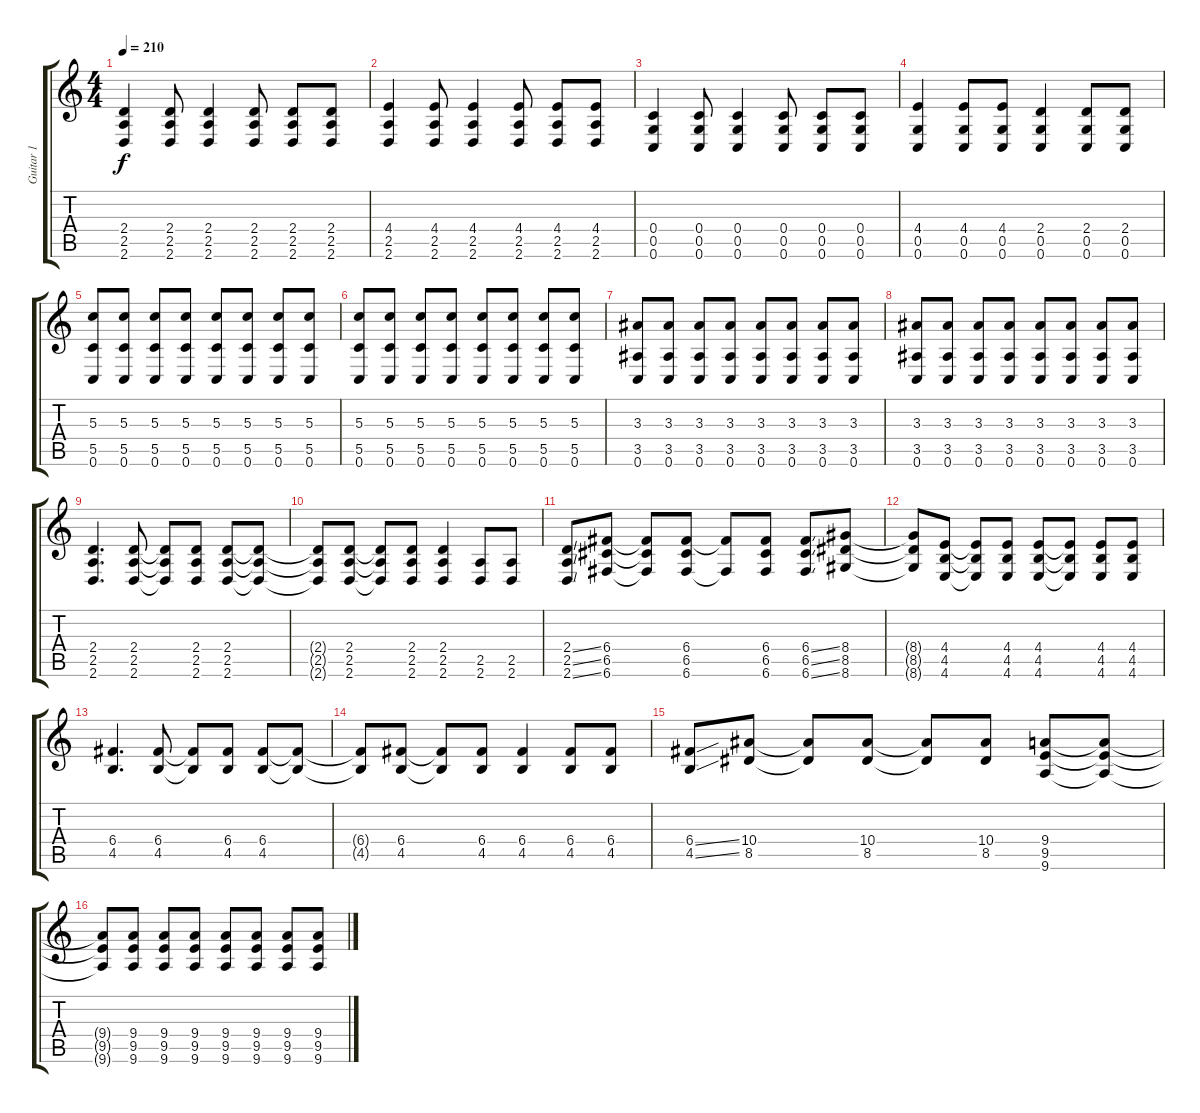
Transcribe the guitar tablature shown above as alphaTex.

\track ("Guitar 1" "Guitar 1") {instrument distortionguitar}
\staff {score tabs}
\tuning (E4 C4 G3 C3 G2 C2) {hide}
\ts (4 4)
\tempo 210
\clef g2
\ks c
(2.4 2.5 2.6).4{dy f} (2.4 2.5 2.6).8 (2.4 2.5 2.6).4 (2.4 2.5 2.6).8 (2.4 2.5 2.6).8 (2.4 2.5 2.6).8 |
(4.4 2.5 2.6).4 (4.4 2.5 2.6).8 (4.4 2.5 2.6).4 (4.4 2.5 2.6).8 (4.4 2.5 2.6).8 (4.4 2.5 2.6).8 |
(0.4 0.5 0.6).4 (0.4 0.5 0.6).8 (0.4 0.5 0.6).4 (0.4 0.5 0.6).8 (0.4 0.5 0.6).8 (0.4 0.5 0.6).8 |
(4.4 0.5 0.6).4 (4.4 0.5 0.6).8 (4.4 0.5 0.6).8 (2.4 0.5 0.6).4 (2.4 0.5 0.6).8 (2.4 0.5 0.6).8 |
(5.3 5.5 0.6).8 (5.3 5.5 0.6).8 (5.3 5.5 0.6).8 (5.3 5.5 0.6).8 (5.3 5.5 0.6).8 (5.3 5.5 0.6).8 (5.3 5.5 0.6).8 (5.3 5.5 0.6).8 |
(5.3 5.5 0.6).8 (5.3 5.5 0.6).8 (5.3 5.5 0.6).8 (5.3 5.5 0.6).8 (5.3 5.5 0.6).8 (5.3 5.5 0.6).8 (5.3 5.5 0.6).8 (5.3 5.5 0.6).8 |
(3.3 3.5 0.6).8 (3.3 3.5 0.6).8 (3.3 3.5 0.6).8 (3.3 3.5 0.6).8 (3.3 3.5 0.6).8 (3.3 3.5 0.6).8 (3.3 3.5 0.6).8 (3.3 3.5 0.6).8 |
(3.3 3.5 0.6).8 (3.3 3.5 0.6).8 (3.3 3.5 0.6).8 (3.3 3.5 0.6).8 (3.3 3.5 0.6).8 (3.3 3.5 0.6).8 (3.3 3.5 0.6).8 (3.3 3.5 0.6).8 |
(2.4 2.5 2.6).4{d} (2.4 2.5 2.6).8 (2.4{t} 2.5{t} 2.6{t}).8 (2.4 2.5 2.6).8 (2.4 2.5 2.6).8 (2.4{t} 2.5{t} 2.6{t}).8 |
(2.4{t} 2.5{t} 2.6{t}).8 (2.4 2.5 2.6).8 (2.4{t} 2.5{t} 2.6{t}).8 (2.4 2.5 2.6).8 (2.4 2.5 2.6).4 (2.5 2.6).8 (2.5 2.6).8 |
(2.4{ss} 2.5{ss} 2.6{ss}).8 (6.4 6.5 6.6).8 (6.4{t} 6.5{t} 6.6{t}).8 (6.4 6.5 6.6).8 (6.4{t} 6.6{t}).8 (6.4 6.5 6.6).8 (6.4{ss} 6.5{ss} 6.6{ss}).8 (8.4 8.5 8.6).8 |
(8.4{t} 8.5{t} 8.6{t}).8 (4.4 4.5 4.6).8 (4.4{t} 4.5{t} 4.6{t}).8 (4.4 4.5 4.6).8 (4.4 4.5 4.6).8 (4.4{t} 4.5{t} 4.6{t}).8 (4.4 4.5 4.6).8 (4.4 4.5 4.6).8 |
(6.4 4.5).4{d} (6.4 4.5).8 (6.4{t} 4.5{t}).8 (6.4 4.5).8 (6.4 4.5).8 (6.4{t} 4.5{t}).8 |
(6.4{t} 4.5{t}).8 (6.4 4.5).8 (6.4{t} 4.5{t}).8 (6.4 4.5).8 (6.4 4.5).4 (6.4 4.5).8 (6.4 4.5).8 |
(6.4{ss} 4.5{ss}).8 (10.4 8.5).8 (10.4{t} 8.5{t}).8 (10.4 8.5).8 (10.4{t} 8.5{t}).8 (10.4 8.5).8 (9.4 9.5 9.6).8 (9.4{t} 9.5{t} 9.6{t}).8 |
(9.4{t} 9.5{t} 9.6{t}).8 (9.4 9.5 9.6).8 (9.4 9.5 9.6).8 (9.4 9.5 9.6).8 (9.4 9.5 9.6).8 (9.4 9.5 9.6).8 (9.4 9.5 9.6).8 (9.4 9.5 9.6).8
